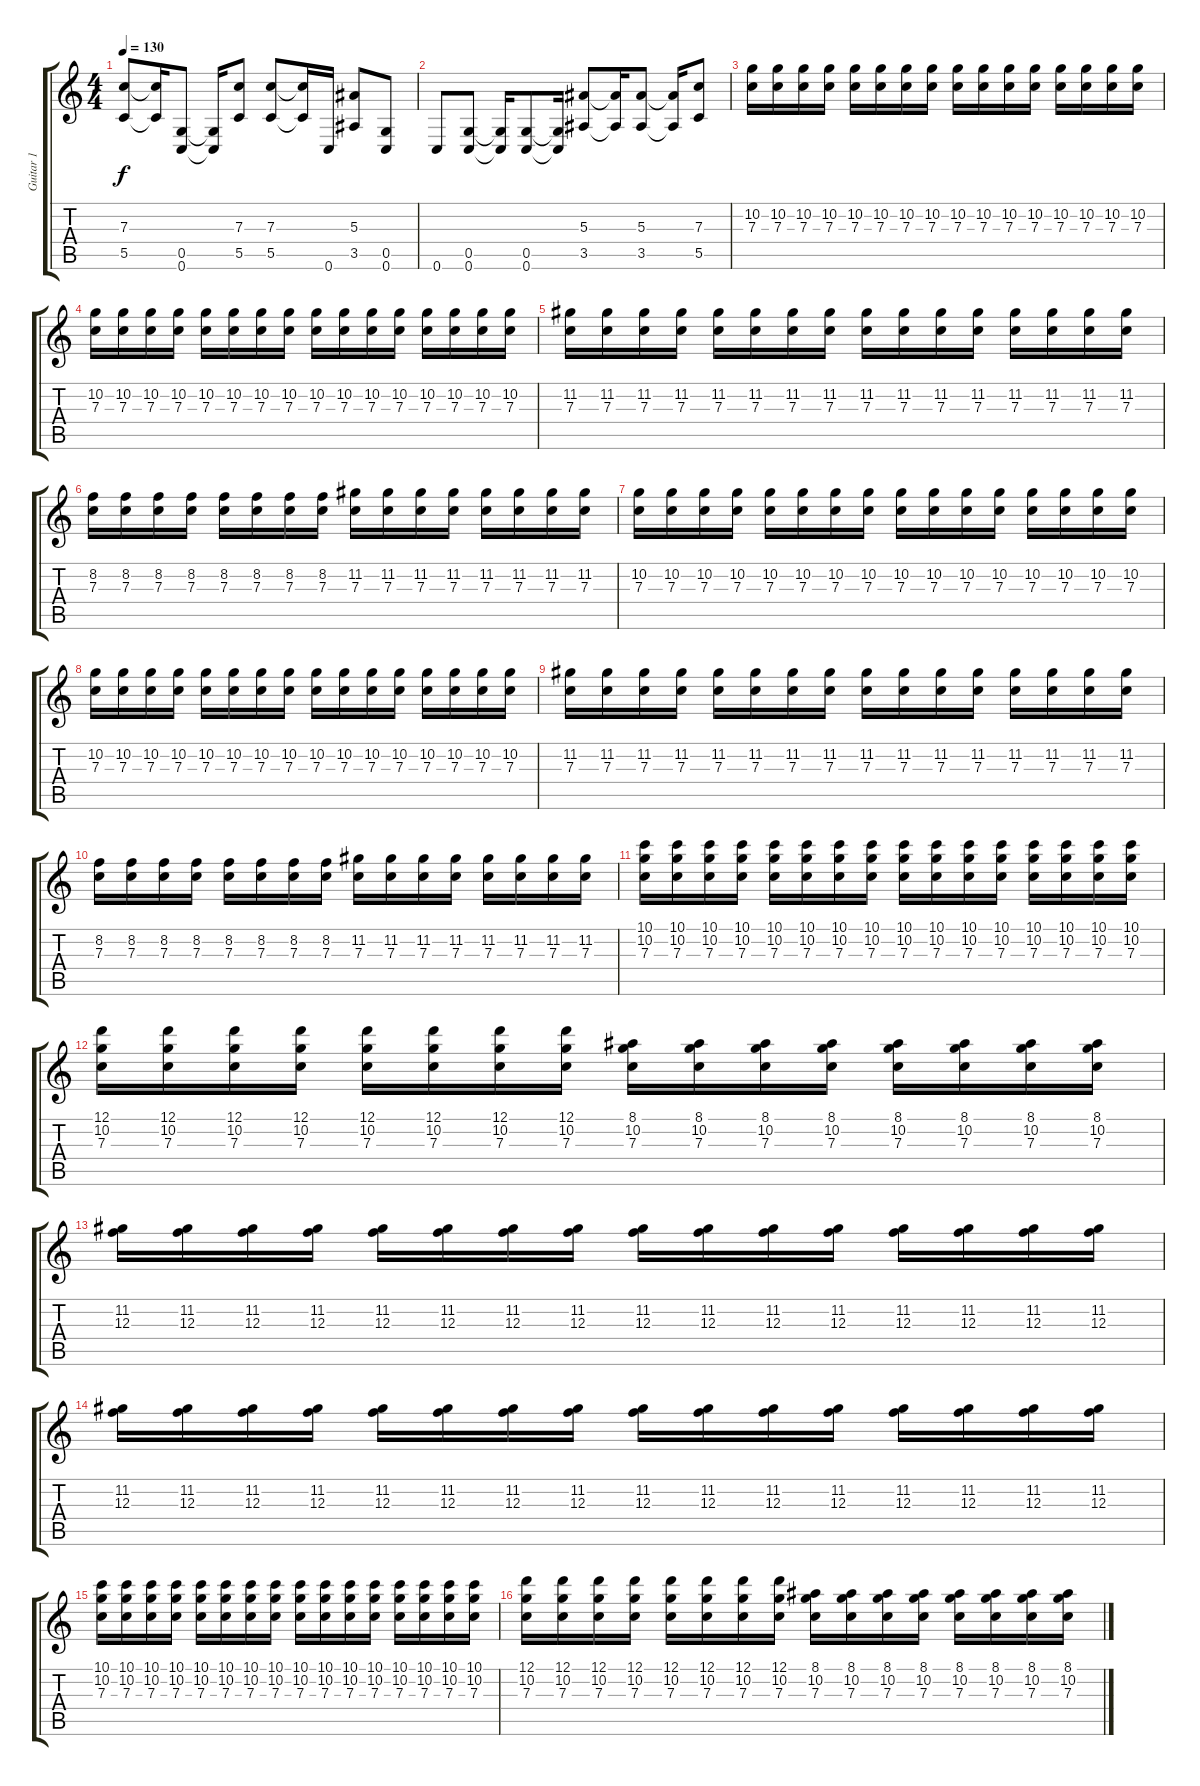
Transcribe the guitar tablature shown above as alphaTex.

\track ("Guitar 1" "Guitar 1") {instrument distortionguitar}
\staff {score tabs}
\tuning (D4 A3 F3 C3 G2 C2) {hide}
\ts (4 4)
\tempo 130
\clef g2
\ks c
(7.3 5.5).8{dy f} (7.3{t} 5.5{t}).16 (0.5 0.6).8 (0.5{t} 0.6{t}).16 (7.3 5.5).8 (7.3 5.5).8 (7.3{t} 5.5{t}).16 0.6.16 (5.3 3.5).8 (0.5 0.6).8 |
0.6.8 (0.5 0.6).8 (0.5{t} 0.6{t}).16 (0.5 0.6).8 (0.5{t} 0.6{t}).16 (5.3 3.5).8 (5.3{t} 3.5{t}).16 (5.3 3.5).8 (5.3{t} 3.5{t}).16 (7.3 5.5).8 |
(10.2 7.3).16 (10.2 7.3).16 (10.2 7.3).16 (10.2 7.3).16 (10.2 7.3).16 (10.2 7.3).16 (10.2 7.3).16 (10.2 7.3).16 (10.2 7.3).16 (10.2 7.3).16 (10.2 7.3).16 (10.2 7.3).16 (10.2 7.3).16 (10.2 7.3).16 (10.2 7.3).16 (10.2 7.3).16 |
(10.2 7.3).16 (10.2 7.3).16 (10.2 7.3).16 (10.2 7.3).16 (10.2 7.3).16 (10.2 7.3).16 (10.2 7.3).16 (10.2 7.3).16 (10.2 7.3).16 (10.2 7.3).16 (10.2 7.3).16 (10.2 7.3).16 (10.2 7.3).16 (10.2 7.3).16 (10.2 7.3).16 (10.2 7.3).16 |
(11.2 7.3).16 (11.2 7.3).16 (11.2 7.3).16 (11.2 7.3).16 (11.2 7.3).16 (11.2 7.3).16 (11.2 7.3).16 (11.2 7.3).16 (11.2 7.3).16 (11.2 7.3).16 (11.2 7.3).16 (11.2 7.3).16 (11.2 7.3).16 (11.2 7.3).16 (11.2 7.3).16 (11.2 7.3).16 |
(8.2 7.3).16 (8.2 7.3).16 (8.2 7.3).16 (8.2 7.3).16 (8.2 7.3).16 (8.2 7.3).16 (8.2 7.3).16 (8.2 7.3).16 (11.2 7.3).16 (11.2 7.3).16 (11.2 7.3).16 (11.2 7.3).16 (11.2 7.3).16 (11.2 7.3).16 (11.2 7.3).16 (11.2 7.3).16 |
(10.2 7.3).16 (10.2 7.3).16 (10.2 7.3).16 (10.2 7.3).16 (10.2 7.3).16 (10.2 7.3).16 (10.2 7.3).16 (10.2 7.3).16 (10.2 7.3).16 (10.2 7.3).16 (10.2 7.3).16 (10.2 7.3).16 (10.2 7.3).16 (10.2 7.3).16 (10.2 7.3).16 (10.2 7.3).16 |
(10.2 7.3).16 (10.2 7.3).16 (10.2 7.3).16 (10.2 7.3).16 (10.2 7.3).16 (10.2 7.3).16 (10.2 7.3).16 (10.2 7.3).16 (10.2 7.3).16 (10.2 7.3).16 (10.2 7.3).16 (10.2 7.3).16 (10.2 7.3).16 (10.2 7.3).16 (10.2 7.3).16 (10.2 7.3).16 |
(11.2 7.3).16 (11.2 7.3).16 (11.2 7.3).16 (11.2 7.3).16 (11.2 7.3).16 (11.2 7.3).16 (11.2 7.3).16 (11.2 7.3).16 (11.2 7.3).16 (11.2 7.3).16 (11.2 7.3).16 (11.2 7.3).16 (11.2 7.3).16 (11.2 7.3).16 (11.2 7.3).16 (11.2 7.3).16 |
(8.2 7.3).16 (8.2 7.3).16 (8.2 7.3).16 (8.2 7.3).16 (8.2 7.3).16 (8.2 7.3).16 (8.2 7.3).16 (8.2 7.3).16 (11.2 7.3).16 (11.2 7.3).16 (11.2 7.3).16 (11.2 7.3).16 (11.2 7.3).16 (11.2 7.3).16 (11.2 7.3).16 (11.2 7.3).16 |
(10.1 10.2 7.3).16 (10.1 10.2 7.3).16 (10.1 10.2 7.3).16 (10.1 10.2 7.3).16 (10.1 10.2 7.3).16 (10.1 10.2 7.3).16 (10.1 10.2 7.3).16 (10.1 10.2 7.3).16 (10.1 10.2 7.3).16 (10.1 10.2 7.3).16 (10.1 10.2 7.3).16 (10.1 10.2 7.3).16 (10.1 10.2 7.3).16 (10.1 10.2 7.3).16 (10.1 10.2 7.3).16 (10.1 10.2 7.3).16 |
(12.1 10.2 7.3).16 (12.1 10.2 7.3).16 (12.1 10.2 7.3).16 (12.1 10.2 7.3).16 (12.1 10.2 7.3).16 (12.1 10.2 7.3).16 (12.1 10.2 7.3).16 (12.1 10.2 7.3).16 (8.1 10.2 7.3).16 (8.1 10.2 7.3).16 (8.1 10.2 7.3).16 (8.1 10.2 7.3).16 (8.1 10.2 7.3).16 (8.1 10.2 7.3).16 (8.1 10.2 7.3).16 (8.1 10.2 7.3).16 |
(11.2 12.3).16 (11.2 12.3).16 (11.2 12.3).16 (11.2 12.3).16 (11.2 12.3).16 (11.2 12.3).16 (11.2 12.3).16 (11.2 12.3).16 (11.2 12.3).16 (11.2 12.3).16 (11.2 12.3).16 (11.2 12.3).16 (11.2 12.3).16 (11.2 12.3).16 (11.2 12.3).16 (11.2 12.3).16 |
(11.2 12.3).16 (11.2 12.3).16 (11.2 12.3).16 (11.2 12.3).16 (11.2 12.3).16 (11.2 12.3).16 (11.2 12.3).16 (11.2 12.3).16 (11.2 12.3).16 (11.2 12.3).16 (11.2 12.3).16 (11.2 12.3).16 (11.2 12.3).16 (11.2 12.3).16 (11.2 12.3).16 (11.2 12.3).16 |
(10.1 10.2 7.3).16 (10.1 10.2 7.3).16 (10.1 10.2 7.3).16 (10.1 10.2 7.3).16 (10.1 10.2 7.3).16 (10.1 10.2 7.3).16 (10.1 10.2 7.3).16 (10.1 10.2 7.3).16 (10.1 10.2 7.3).16 (10.1 10.2 7.3).16 (10.1 10.2 7.3).16 (10.1 10.2 7.3).16 (10.1 10.2 7.3).16 (10.1 10.2 7.3).16 (10.1 10.2 7.3).16 (10.1 10.2 7.3).16 |
(12.1 10.2 7.3).16 (12.1 10.2 7.3).16 (12.1 10.2 7.3).16 (12.1 10.2 7.3).16 (12.1 10.2 7.3).16 (12.1 10.2 7.3).16 (12.1 10.2 7.3).16 (12.1 10.2 7.3).16 (8.1 10.2 7.3).16 (8.1 10.2 7.3).16 (8.1 10.2 7.3).16 (8.1 10.2 7.3).16 (8.1 10.2 7.3).16 (8.1 10.2 7.3).16 (8.1 10.2 7.3).16 (8.1 10.2 7.3).16
